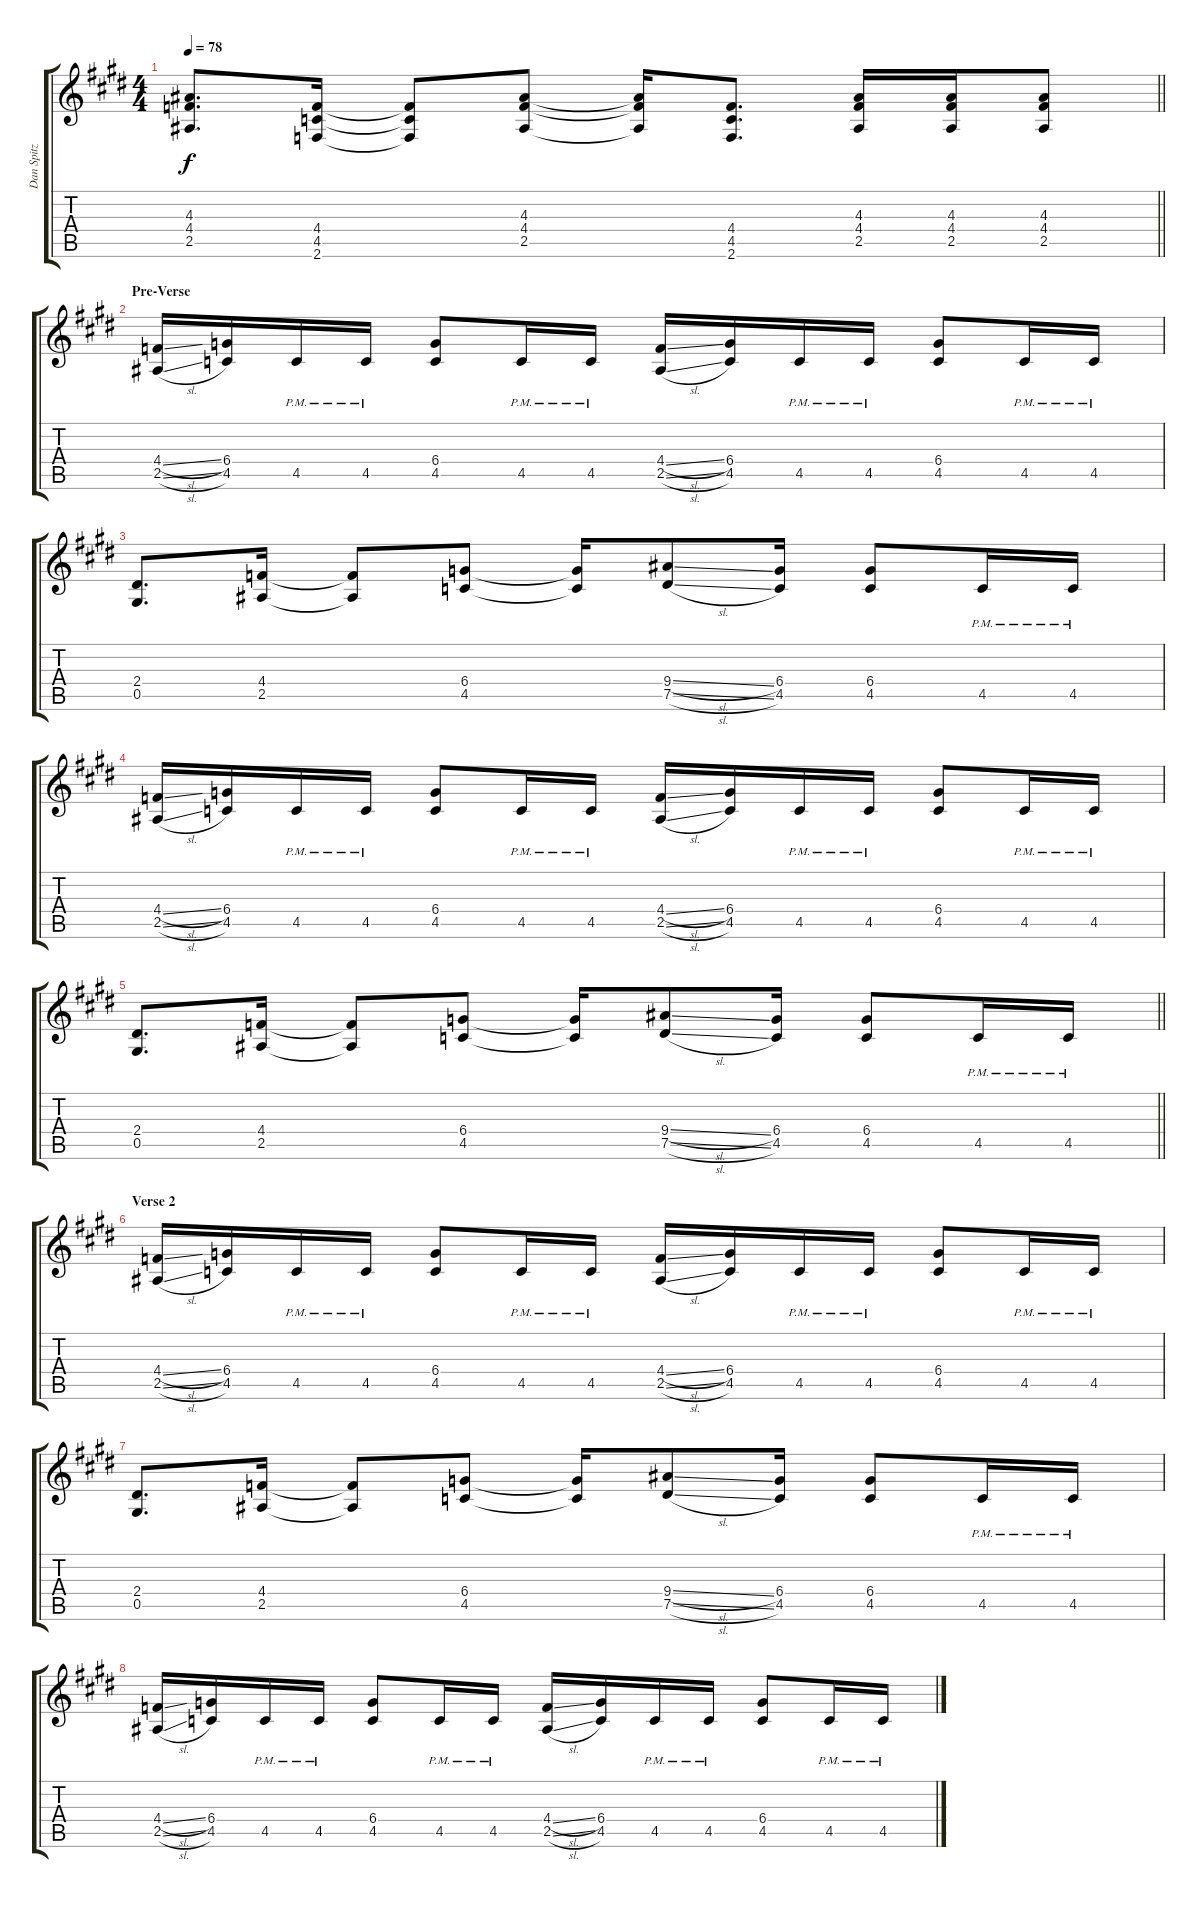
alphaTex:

\track ("Dan Spitz Rhy" "Dan Spitz ") {instrument distortionguitar}
\staff {score tabs}
\tuning (Eb4 Bb3 Gb3 Db3 Ab2 Eb2) {hide}
\ts (4 4)
\tempo 78
\clef g2
\barLineRight lightlight
\ks e
(4.3 4.4 2.5).8{d dy f} (4.4 4.5 2.6).16 (4.4{t} 4.5{t} 2.6{t}).8 (4.3 4.4 2.5).8 (4.3{t} 4.4{t} 2.5{t}).16 (4.4 4.5 2.6).8{d} (4.3 4.4 2.5).16 (4.3 4.4 2.5).16 (4.3 4.4 2.5).8 |
\section ("" "Pre-Verse")
(4.4{sl} 2.5{sl}).16 (6.4 4.5).16 4.5{pm}.16 4.5{pm}.16 (6.4 4.5).8 4.5{pm}.16 4.5{pm}.16 (4.4{sl} 2.5{sl}).16 (6.4 4.5).16 4.5{pm}.16 4.5{pm}.16 (6.4 4.5).8 4.5{pm}.16 4.5{pm}.16 |
(2.4 0.5).8{d} (4.4 2.5).16 (4.4{t} 2.5{t}).8 (6.4 4.5).8 (6.4{t} 4.5{t}).16 (9.4{sl} 7.5{sl}).8 (6.4 4.5).16 (6.4 4.5).8 4.5{pm}.16 4.5{pm}.16 |
(4.4{sl} 2.5{sl}).16 (6.4 4.5).16 4.5{pm}.16 4.5{pm}.16 (6.4 4.5).8 4.5{pm}.16 4.5{pm}.16 (4.4{sl} 2.5{sl}).16 (6.4 4.5).16 4.5{pm}.16 4.5{pm}.16 (6.4 4.5).8 4.5{pm}.16 4.5{pm}.16 |
\barLineRight lightlight
(2.4 0.5).8{d} (4.4 2.5).16 (4.4{t} 2.5{t}).8 (6.4 4.5).8 (6.4{t} 4.5{t}).16 (9.4{sl} 7.5{sl}).8 (6.4 4.5).16 (6.4 4.5).8 4.5{pm}.16 4.5{pm}.16 |
\section ("" "Verse 2")
(4.4{sl} 2.5{sl}).16 (6.4 4.5).16 4.5{pm}.16 4.5{pm}.16 (6.4 4.5).8 4.5{pm}.16 4.5{pm}.16 (4.4{sl} 2.5{sl}).16 (6.4 4.5).16 4.5{pm}.16 4.5{pm}.16 (6.4 4.5).8 4.5{pm}.16 4.5{pm}.16 |
(2.4 0.5).8{d} (4.4 2.5).16 (4.4{t} 2.5{t}).8 (6.4 4.5).8 (6.4{t} 4.5{t}).16 (9.4{sl} 7.5{sl}).8 (6.4 4.5).16 (6.4 4.5).8 4.5{pm}.16 4.5{pm}.16 |
(4.4{sl} 2.5{sl}).16 (6.4 4.5).16 4.5{pm}.16 4.5{pm}.16 (6.4 4.5).8 4.5{pm}.16 4.5{pm}.16 (4.4{sl} 2.5{sl}).16 (6.4 4.5).16 4.5{pm}.16 4.5{pm}.16 (6.4 4.5).8 4.5{pm}.16 4.5{pm}.16
